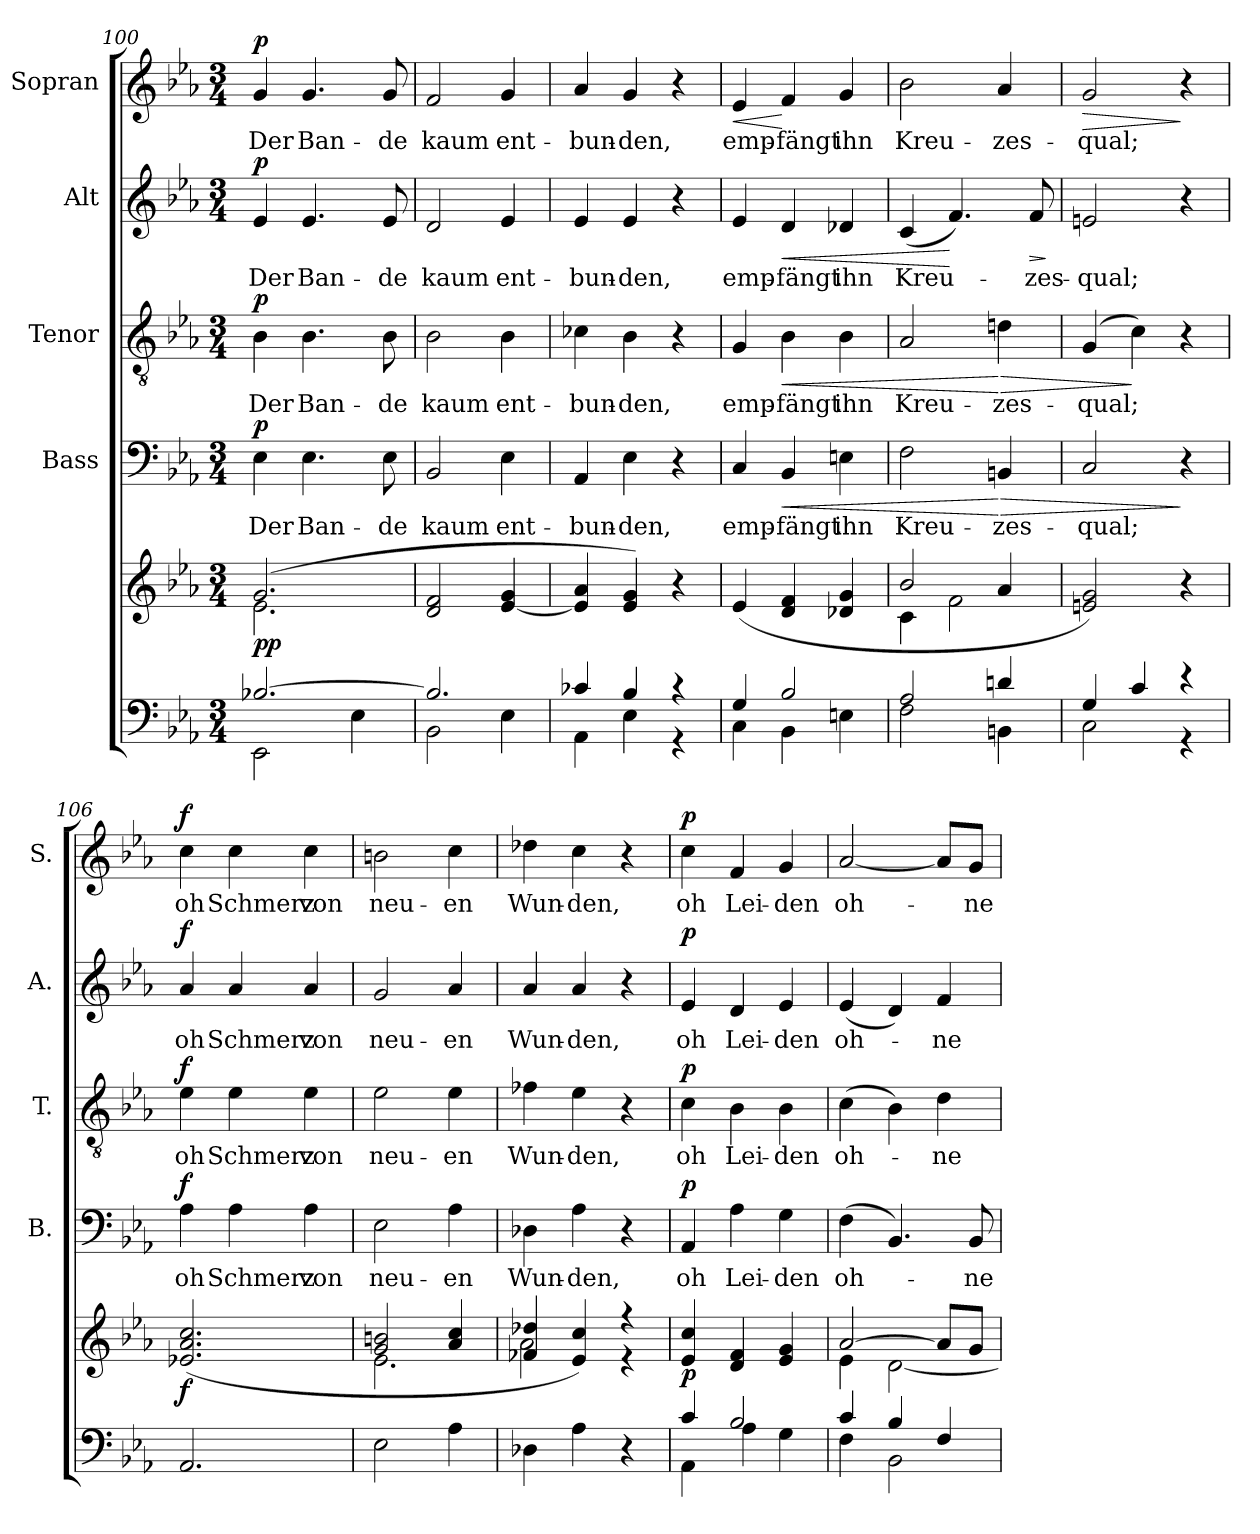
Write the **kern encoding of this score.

**kern	**kern	**dynam	**kern	**text	**dynam	**kern	**text	**dynam	**kern	**text	**dynam	**kern	**text	**dynam
*part5	*part5	*part5	*part4	*part4	*part4	*part3	*part3	*part3	*part2	*part2	*part2	*part1	*part1	*part1
*staff6	*staff5	*staff5/6	*staff4	*staff4	*staff4	*staff3	*staff3	*staff3	*staff2	*staff2	*staff2	*staff1	*staff1	*staff1
*	*	*	*I"Bass	*	*	*I"Tenor	*	*	*I"Alt	*	*	*I"Sopran	*	*
*	*	*	*I'B.	*	*	*I'T.	*	*	*I'A.	*	*	*I'S.	*	*
*clefF4	*clefG2	*	*clefF4	*	*	*clefGv2	*	*	*clefG2	*	*	*clefG2	*	*
*k[b-e-a-]	*k[b-e-a-]	*	*k[b-e-a-]	*	*	*k[b-e-a-]	*	*	*k[b-e-a-]	*	*	*k[b-e-a-]	*	*
*E-:	*E-:	*	*E-:	*	*	*E-:	*	*	*E-:	*	*	*E-:	*	*
*M3/4	*M3/4	*	*M3/4	*	*	*M3/4	*	*	*M3/4	*	*	*M3/4	*	*
=100	=100	=100	=100	=100	=100	=100	=100	=100	=100	=100	=100	=100	=100	=100
*^	*^	*	*	*	*	*	*	*	*	*	*	*	*	*
!	!	!	!	!LO:DY:b	!	!LO:LY:b	!LO:DY:a	!	!LO:LY:b	!LO:DY:a	!	!LO:LY:b	!LO:DY:a	!	!LO:LY:b	!LO:DY:a
[>2.B-X/	2EE-\	(2.g/	2.e-\	pp	4E-\	Der	p	4B-\	Der	p	4e-/	Der	p	4g/	Der	p
!	!	!	!	!	!	!LO:LY:b	!	!	!LO:LY:b	!	!	!LO:LY:b	!	!	!LO:LY:b	!
.	.	.	.	.	4.E-\	Ban-	.	4.B-\	Ban-	.	4.e-/	Ban-	.	4.g/	Ban-	.
.	4E-\	.	.	.	.	.	.	.	.	.	.	.	.	.	.	.
!	!	!	!	!	!	!LO:LY:b	!	!	!LO:LY:b	!	!	!LO:LY:b	!	!	!LO:LY:b	!
.	.	.	.	.	8E-\	-de	.	8B-\	-de	.	8e-/	-de	.	8g/	-de	.
*	*	*v	*v	*	*	*	*	*	*	*	*	*	*	*	*	*
=101	=101	=101	=101	=101	=101	=101	=101	=101	=101	=101	=101	=101	=101	=101	=101
!	!	!	!	!	!LO:LY:b	!	!	!LO:LY:b	!	!	!LO:LY:b	!	!	!LO:LY:b	!
2.B-/]	2BB-\	2d/ 2f/	.	2BB-/	kaum	.	2B-\	kaum	.	2d/	kaum	.	2f/	kaum	.
!	!	!	!	!	!LO:LY:b	!	!	!LO:LY:b	!	!	!LO:LY:b	!	!	!LO:LY:b	!
.	4E-\	[4e-/ 4g/	.	4E-\	ent-	.	4B-\	ent-	.	4e-/	ent-	.	4g/	ent-	.
=102	=102	=102	=102	=102	=102	=102	=102	=102	=102	=102	=102	=102	=102	=102	=102
!	!	!	!	!	!LO:LY:b	!	!	!LO:LY:b	!	!	!LO:LY:b	!	!	!LO:LY:b	!
4c-X/	4AA-\	4e-/] 4a-/	.	4AA-/	-bun-	.	4c-X\	-bun-	.	4e-/	-bun-	.	4a-/	-bun-	.
!	!	!	!	!	!LO:LY:b	!	!	!LO:LY:b	!	!	!LO:LY:b	!	!	!LO:LY:b	!
4B-/	4E-\	4e-/ 4g/)	.	4E-\	-den,	.	4B-\	-den,	.	4e-/	-den,	.	4g/	-den,	.
4r	4r	4r	.	4r	.	.	4r	.	.	4r	.	.	4r	.	.
!!LO:PB:g=z
=103	=103	=103	=103	=103	=103	=103	=103	=103	=103	=103	=103	=103	=103	=103	=103
!	!	!	!	!	!LO:LY:b	!	!	!LO:LY:b	!	!	!LO:LY:b	!	!	!LO:LY:b	!LO:HP:b
4G/	4C\	(4e-/	.	4C/	emp-	.	4G/	emp-	.	4e-/	emp-	.	4e-/	emp-	<
!	!	!	!	!	!LO:LY:b	!LO:HP:b	!	!LO:LY:b	!LO:HP:b	!	!LO:LY:b	!LO:HP:b	!	!LO:LY:b	!
2B-/	4BB-\	4d/ 4f/	.	4BB-/	-fängt	<	4B-\	-fängt	<	4d/	-fängt	<	4f/	-fängt	[
!	!	!	!	!	!LO:LY:b	!	!	!LO:LY:b	!	!	!LO:LY:b	!	!	!LO:LY:b	!
.	4En\	4d-X/ 4g/	.	4En\	ihn	.	4B-\	ihn	.	4d-X/	ihn	.	4g/	ihn	.
=104	=104	=104	=104	=104	=104	=104	=104	=104	=104	=104	=104	=104	=104	=104	=104
*	*	*^	*	*	*	*	*	*	*	*	*	*	*	*	*
!	!	!	!	!	!	!LO:LY:b	!	!	!LO:LY:b	!	!	!LO:LY:b	!	!	!LO:LY:b	!
2A-/	2F\	2b-/	4c\	.	2F\	Kreu-	.	2A-/	Kreu-	.	(<4c/	Kreu-	.	2b-\	Kreu-	.
.	.	.	2f\	.	.	.	.	.	.	.	4.f/)	.	[	.	.	.
!	!	!	!	!	!	!LO:LY:b	!LO:HP:n=1:b	!	!LO:LY:b	!LO:HP:n=1:b	!	!	!	!	!LO:LY:b	!
4dn/	4BBn\	4a-/	.	.	4BBn/	-zes-	[ >	4dn\	-zes-	[ >	.	.	.	4a-/	-zes-	.
!	!	!	!	!	!	!	!	!	!	!	!	!LO:LY:b	!LO:HP:b	!	!	!
.	.	.	.	.	.	.	.	.	.	.	8f/	-zes-	>	.	.	.
*v	*v	*	*	*	*	*	*	*	*	*	*	*	*	*	*	*
*	*v	*v	*	*	*	*	*	*	*	*	*	*	*	*	*
.	.	.	.	.	.	.	.	.	.	.	]	.	.	.
=105	=105	=105	=105	=105	=105	=105	=105	=105	=105	=105	=105	=105	=105	=105
*^	*	*	*	*	*	*	*	*	*	*	*	*	*	*
!	!	!	!	!	!LO:LY:b	!	!	!LO:LY:b	!	!	!LO:LY:b	!	!	!LO:LY:b	!LO:HP:b
4G/	2C\	2en/ 2g/)	.	2C/	-qual;	.	(4G/	-qual;	.	2en/	-qual;	.	2g/	-qual;	>
4c/	.	.	.	.	.	.	4c\)	.	]	.	.	.	.	.	.
4r	4r	4r	.	4r	.	]	4r	.	.	4r	.	.	4r	.	]
=106	=106	=106	=106	=106	=106	=106	=106	=106	=106	=106	=106	=106	=106	=106	=106
!	!	!	!LO:DY:b	!	!LO:LY:b	!LO:DY:a	!	!LO:LY:b	!LO:DY:a	!	!LO:LY:b	!LO:DY:a	!	!LO:LY:b	!LO:DY:a
*v	*v	*	*	*	*	*	*	*	*	*	*	*	*	*	*
2.AA-/	(2.e-X/ 2.a-/ 2.cc/	f	4A-\	oh	f	4e-\	oh	f	4a-/	oh	f	4cc\	oh	f
!	!	!	!	!LO:LY:b	!	!	!LO:LY:b	!	!	!LO:LY:b	!	!	!LO:LY:b	!
.	.	.	4A-\	Schmerz	.	4e-\	Schmerz	.	4a-/	Schmerz	.	4cc\	Schmerz	.
!	!	!	!	!LO:LY:b	!	!	!LO:LY:b	!	!	!LO:LY:b	!	!	!LO:LY:b	!
.	.	.	4A-\	von	.	4e-\	von	.	4a-/	von	.	4cc\	von	.
=107	=107	=107	=107	=107	=107	=107	=107	=107	=107	=107	=107	=107	=107	=107
*	*^	*	*	*	*	*	*	*	*	*	*	*	*	*
!	!	!	!	!	!LO:LY:b	!	!	!LO:LY:b	!	!	!LO:LY:b	!	!	!LO:LY:b	!
2E-\	2g/ 2bn/	2.e-\	.	2E-\	neu-	.	2e-\	neu-	.	2g/	neu-	.	2bn\	neu-	.
!	!	!	!	!	!LO:LY:b	!	!	!LO:LY:b	!	!	!LO:LY:b	!	!	!LO:LY:b	!
4A-\	4a-/ 4cc/	.	.	4A-\	-en	.	4e-\	-en	.	4a-/	-en	.	4cc\	-en	.
=108	=108	=108	=108	=108	=108	=108	=108	=108	=108	=108	=108	=108	=108	=108	=108
!	!	!	!	!	!LO:LY:b	!	!	!LO:LY:b	!	!	!LO:LY:b	!	!	!LO:LY:b	!
4D-X\	4f-X/ 4dd-X/	2a-\	.	4D-X\	Wun-	.	4f-X\	Wun-	.	4a-/	Wun-	.	4dd-X\	Wun-	.
!	!	!	!	!	!LO:LY:b	!	!	!LO:LY:b	!	!	!LO:LY:b	!	!	!LO:LY:b	!
4A-\	4e-/ 4cc/)	.	.	4A-\	-den,	.	4e-\	-den,	.	4a-/	-den,	.	4cc\	-den,	.
4r	4r	4r	.	4r	.	.	4r	.	.	4r	.	.	4r	.	.
!!LO:LB:g=z
=109	=109	=109	=109	=109	=109	=109	=109	=109	=109	=109	=109	=109	=109	=109	=109
*^	*	*	*	*	*	*	*	*	*	*	*	*	*	*	*
!	!	!	!	!LO:DY:b	!	!LO:LY:b	!LO:DY:a	!	!LO:LY:b	!LO:DY:a	!	!LO:LY:b	!LO:DY:a	!	!LO:LY:b	!LO:DY:a
*	*	*v	*v	*	*	*	*	*	*	*	*	*	*	*	*	*
4c/	4AA-\	4e-/ 4cc/	p	4AA-/	oh	p	4c\	oh	p	4e-/	oh	p	4cc\	oh	p
!	!	!	!	!	!LO:LY:b	!	!	!LO:LY:b	!	!	!LO:LY:b	!	!	!LO:LY:b	!
2B-/	4A-\	4d/ 4f/	.	4A-\	Lei-	.	4B-\	Lei-	.	4d/	Lei-	.	4f/	Lei-	.
!	!	!	!	!	!LO:LY:b	!	!	!LO:LY:b	!	!	!LO:LY:b	!	!	!LO:LY:b	!
.	4G\	4e-/ 4g/	.	4G\	-den	.	4B-\	-den	.	4e-/	-den	.	4g/	-den	.
=110	=110	=110	=110	=110	=110	=110	=110	=110	=110	=110	=110	=110	=110	=110	=110
*	*	*^	*	*	*	*	*	*	*	*	*	*	*	*	*
!	!	!	!	!	!	!LO:LY:b	!	!	!LO:LY:b	!	!	!LO:LY:b	!	!	!LO:LY:b	!
4c/	4F\	[>2a-/	4e-\	.	(>4F\	oh-	.	(>4c\	oh-	.	(<4e-/	oh-	.	[2a-/	oh-	.
4B-/	2BB-\	.	[<2d\	.	4.BB-/)	.	.	4B-\)	.	.	4d/)	.	.	.	.	.
!	!	!	!	!	!	!	!	!	!LO:LY:b	!	!	!LO:LY:b	!	!	!	!
4F/	.	8a-/L]	.	.	.	.	.	4d\	-ne	.	4f/	-ne	.	8a-/L]	.	.
!	!	!	!	!	!	!LO:LY:b	!	!	!	!	!	!	!	!	!LO:LY:b	!
.	.	8g/J	.	.	8BB-/	-ne	.	.	.	.	.	.	.	8g/J	-ne	.
*v	*v	*	*	*	*	*	*	*	*	*	*	*	*	*	*	*
*	*v	*v	*	*	*	*	*	*	*	*	*	*	*	*	*
=	=	=	=	=	=	=	=	=	=	=	=	=	=	=
*-	*-	*-	*-	*-	*-	*-	*-	*-	*-	*-	*-	*-	*-	*-
